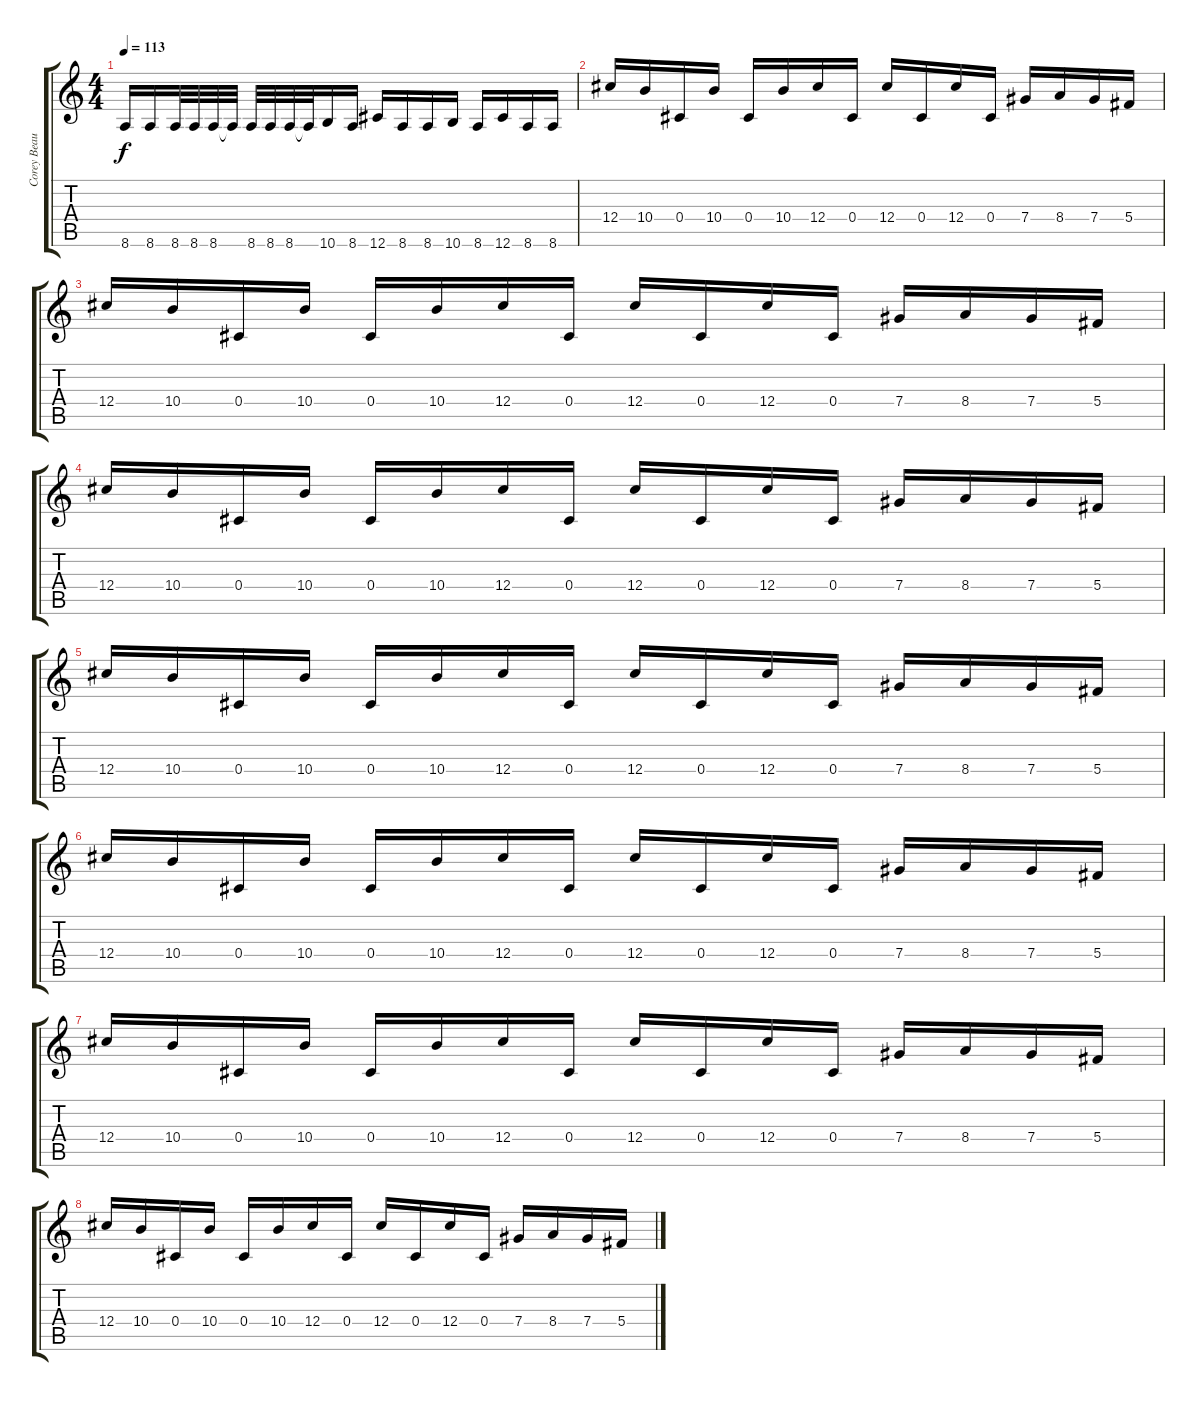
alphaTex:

\track ("Corey Beaulieu" "Corey Beau") {instrument distortionguitar}
\staff {score tabs}
\tuning (Eb4 Bb3 Gb3 Db3 Ab2 Db2) {hide}
\ts (4 4)
\tempo 113
\clef g2
\ks c
8.6.16{dy f} 8.6.16 8.6.32 8.6.32 8.6.32 8.6{t}.32 8.6.32 8.6.32 8.6.32 8.6{t}.32 10.6.16 8.6.16 12.6.16 8.6.16 8.6.16 10.6.16 8.6.16 12.6.16 8.6.16 8.6.16 |
12.4.16 10.4.16 0.4.16 10.4.16 0.4.16 10.4.16 12.4.16 0.4.16 12.4.16 0.4.16 12.4.16 0.4.16 7.4.16 8.4.16 7.4.16 5.4.16 |
12.4.16 10.4.16 0.4.16 10.4.16 0.4.16 10.4.16 12.4.16 0.4.16 12.4.16 0.4.16 12.4.16 0.4.16 7.4.16 8.4.16 7.4.16 5.4.16 |
12.4.16 10.4.16 0.4.16 10.4.16 0.4.16 10.4.16 12.4.16 0.4.16 12.4.16 0.4.16 12.4.16 0.4.16 7.4.16 8.4.16 7.4.16 5.4.16 |
12.4.16 10.4.16 0.4.16 10.4.16 0.4.16 10.4.16 12.4.16 0.4.16 12.4.16 0.4.16 12.4.16 0.4.16 7.4.16 8.4.16 7.4.16 5.4.16 |
12.4.16 10.4.16 0.4.16 10.4.16 0.4.16 10.4.16 12.4.16 0.4.16 12.4.16 0.4.16 12.4.16 0.4.16 7.4.16 8.4.16 7.4.16 5.4.16 |
12.4.16 10.4.16 0.4.16 10.4.16 0.4.16 10.4.16 12.4.16 0.4.16 12.4.16 0.4.16 12.4.16 0.4.16 7.4.16 8.4.16 7.4.16 5.4.16 |
12.4.16 10.4.16 0.4.16 10.4.16 0.4.16 10.4.16 12.4.16 0.4.16 12.4.16 0.4.16 12.4.16 0.4.16 7.4.16 8.4.16 7.4.16 5.4.16
